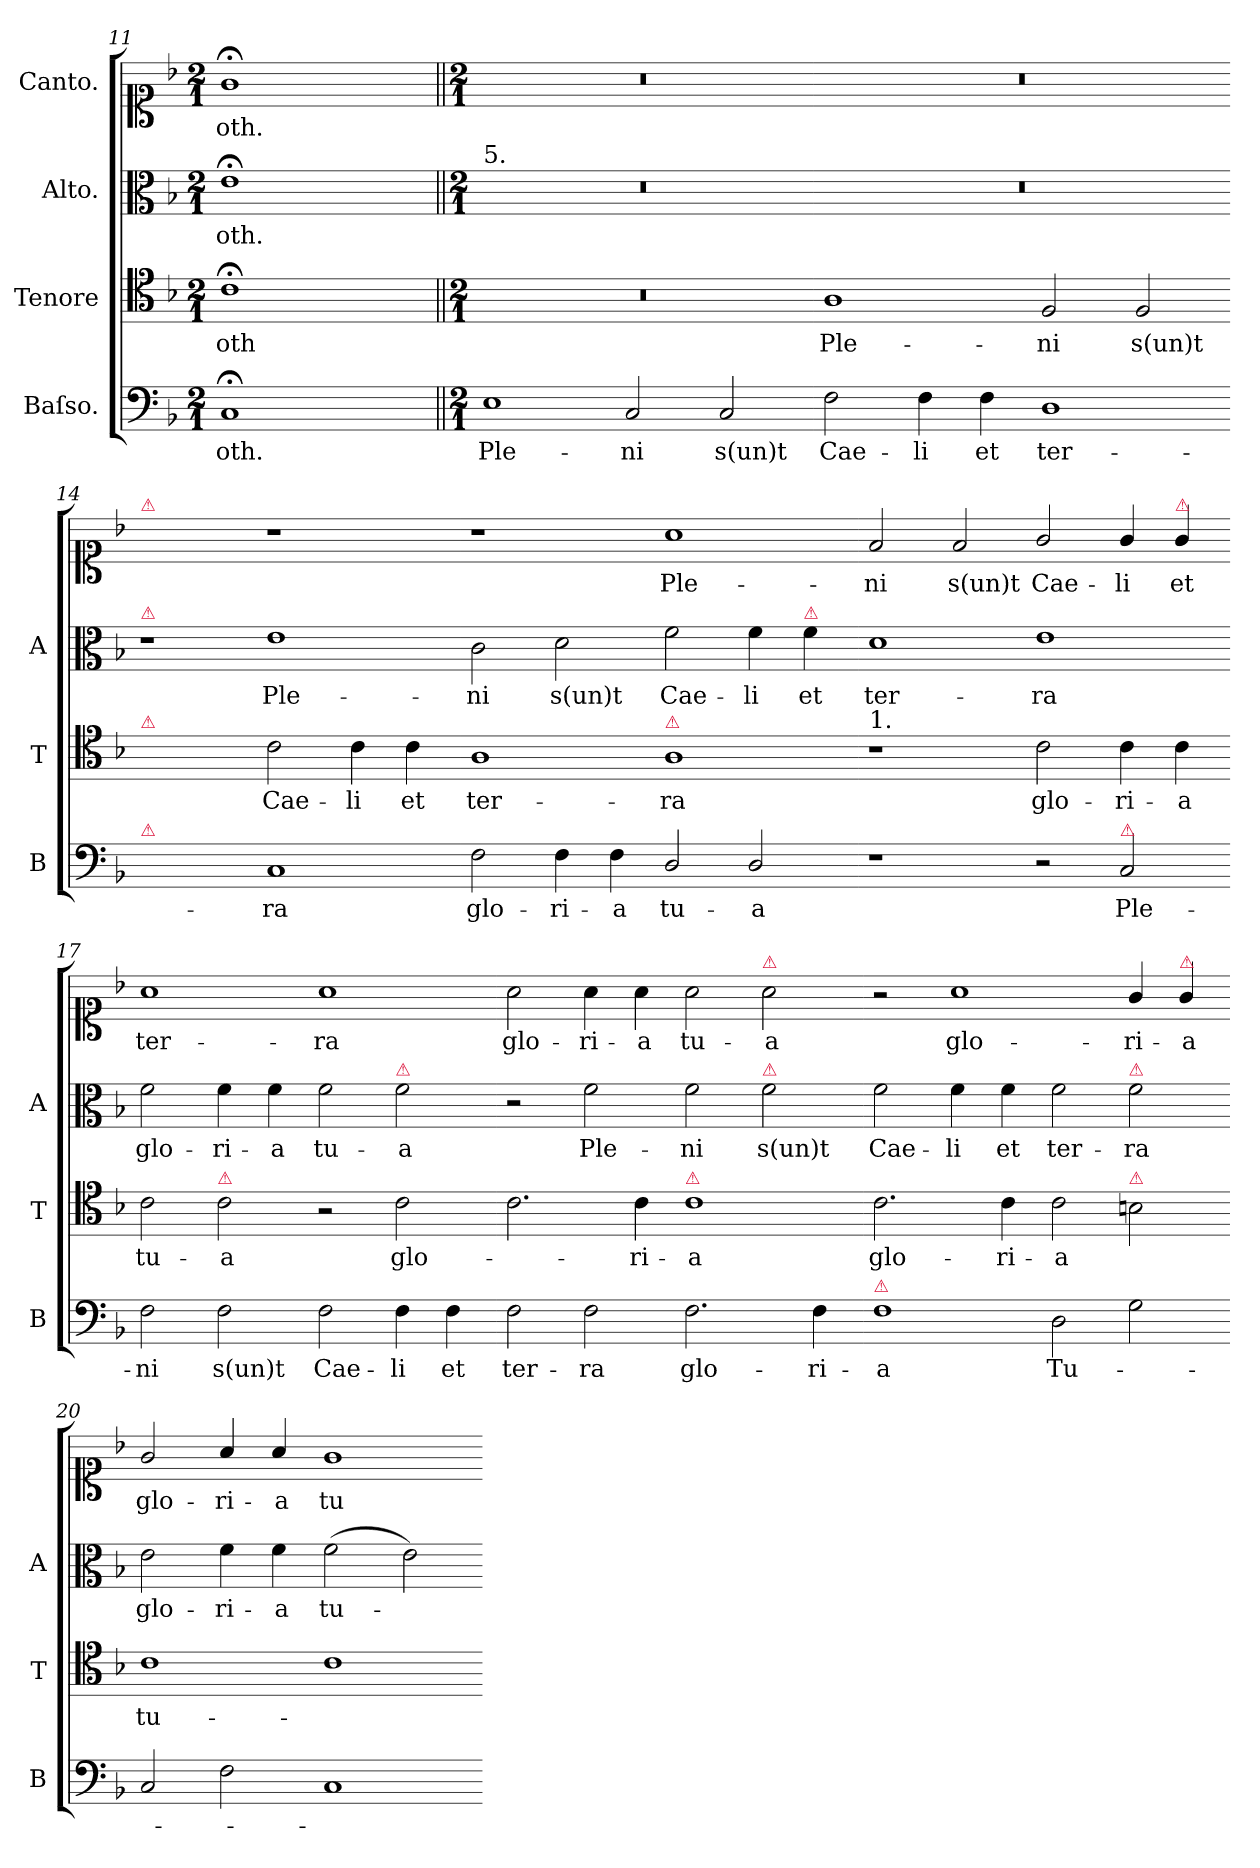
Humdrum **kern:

**kern	**text	**kern	**text	**kern	**text	**kern	**text
*part4	*part4	*part3	*part3	*part2	*part2	*part1	*part1
*staff4	*staff4	*staff3	*staff3	*staff2	*staff2	*staff1	*staff1
*I"Baſso.	*	*I"Tenore	*	*I"Alto.	*	*I"Canto.	*
*I'B	*	*I'T	*	*I'A	*	*	*
*clefF4	*	*clefC4	*	*clefC3	*	*clefC1	*
*k[b-]	*	*k[b-]	*	*k[b-]	*	*k[b-]	*
*M2/1	*	*M2/1	*	*M2/1	*	*M2/1	*
=11	=11	=11	=11	=11	=11	=11	=11
!LO:N:vis=1	!	!LO:N:vis=1	!	!LO:N:vis=1	!	!LO:N:vis=1	!
0C;<	-oth.	0c;<	-oth	0e;<	-oth.	0g;<	-oth.
=12||	=12||	=12||	=12||	=12||	=12||	=12||	=12||
*M2/1	*	*M2/1	*	*M2/1	*	*M2/1	*
!	!	!	!	!LO:TX:a:t=5.	!	!	!
1E	Ple-	0r	.	0r	.	0r	.
2C/	-ni	.	.	.	.	.	.
2C/	s(un)t	.	.	.	.	.	.
=13-	=13-	=13-	=13-	=13-	=13-	=13-	=13-
2F\	Cae-	1A	Ple-	0r	.	0r	.
4F\	-li	.	.	.	.	.	.
4F\	et	.	.	.	.	.	.
1D	ter-	2F/	-ni	.	.	.	.
.	.	2F/	s(un)t	.	.	.	.
=14-	=14-	=14-	=14-	=14-	=14-	=14-	=14-
!	!	!	!	!	!	!LO:TX:a:color=crimson:t=⚠	!
!	!	!	!	!LO:TX:a:color=crimson:t=⚠	!	!	!
!	!	!LO:TX:a:color=crimson:t=⚠	!	!	!	!	!
!LO:TX:a:color=crimson:t=⚠	!	!	!	!	!	!	!
1ryy	.	1ryy	.	1r	.	1ryy	.
1C	-ra	2c\	Cae-	1e	Ple-	1r	.
.	.	4c\	-li	.	.	.	.
.	.	4c\	et	.	.	.	.
=15-	=15-	=15-	=15-	=15-	=15-	=15-	=15-
2F\	glo-	1A	ter-	2c\	-ni	1r	.
4F\	-ri-	.	.	2d\	s(un)t	.	.
4F\	-a	.	.	.	.	.	.
!	!	!LO:TX:a:color=crimson:t=⚠	!	!	!	!	!
2D/	tu-	1A	-ra	2f\	Cae-	1a	Ple-
2D/	-a	.	.	4f\	-li	.	.
!	!	!	!	!LO:TX:a:color=crimson:t=⚠	!	!	!
.	.	.	.	4f\	et	.	.
=16-	=16-	=16-	=16-	=16-	=16-	=16-	=16-
!	!	!LO:TX:a:t=1.	!	!	!	!	!
1r	.	1r	.	1d	ter-	2f/	-ni
.	.	.	.	.	.	2f/	s(un)t
2r	.	2c\	glo-	1e	-ra	2g/	Cae-
!LO:TX:a:color=crimson:t=⚠	!	!	!	!	!	!	!
2C/	Ple-	4c\	-ri-	.	.	4g/	-li
!	!	!	!	!	!	!LO:TX:a:color=crimson:t=⚠	!
.	.	4c\	-a	.	.	4g/	et
=17-	=17-	=17-	=17-	=17-	=17-	=17-	=17-
2F\	-ni	2c\	tu-	2f\	glo-	1a	ter-
!	!	!LO:TX:a:color=crimson:t=⚠	!	!	!	!	!
2F\	s(un)t	2c\	-a	4f\	-ri-	.	.
.	.	.	.	4f\	-a	.	.
2F\	Cae-	2r	.	2f\	tu-	1a	-ra
!	!	!	!	!LO:TX:a:color=crimson:t=⚠	!	!	!
4F\	-li	2c\	glo-	2f\	-a	.	.
4F\	et	.	.	.	.	.	.
=18-	=18-	=18-	=18-	=18-	=18-	=18-	=18-
2F\	ter-	2.c\	.	2r	.	2a\	glo-
2F\	-ra	.	.	2f\	Ple-	4a\	-ri-
.	.	4c\	-ri-	.	.	4a\	-a
!	!	!LO:TX:a:color=crimson:t=⚠	!	!	!	!	!
2.F\	glo-	1c	-a	2f\	-ni	2a\	tu-
!	!	!	!	!	!	!LO:TX:a:color=crimson:t=⚠	!
!	!	!	!	!LO:TX:a:color=crimson:t=⚠	!	!	!
.	.	.	.	2f\	s(un)t	2a\	-a
4F\	-ri-	.	.	.	.	.	.
=19-	=19-	=19-	=19-	=19-	=19-	=19-	=19-
!LO:TX:a:color=crimson:t=⚠	!	!	!	!	!	!	!
1F	-a	2.c\	glo-	2f\	Cae-	2r	.
.	.	.	.	4f\	-li	1a\	glo-
.	.	4c\	-ri-	4f\	et	.	.
2D\	Tu-	2c\	-a	2f\	ter-	.	.
!	!	!	!	!LO:TX:a:color=crimson:t=⚠	!	!	!
!	!	!LO:TX:a:color=crimson:t=⚠	!	!	!	!	!
2G\	.	2Bn\	.	2f\	-ra	4g/	-ri-
!	!	!	!	!	!	!LO:TX:a:color=crimson:t=⚠	!
.	.	.	.	.	.	4g/	-a
=20-	=20-	=20-	=20-	=20-	=20-	=20-	=20-
!	!	!	!	!	!	!	!LO:LY:i
2C/	.	1c	tu-	2e\	glo-	2g/	glo-
!	!	!	!	!	!	!	!LO:LY:i
2F\	.	.	.	4f\	-ri-	4a/	-ri-
!	!	!	!	!	!	!	!LO:LY:i
.	.	.	.	4f\	-a	4a/	-a
1C	.	1c	.	(2f\	tu-	1g	tu-
.	.	.	.	2e\)	.	.	.
=-	=-	=-	=-	=-	=-	=-	=-
*-	*-	*-	*-	*-	*-	*-	*-
